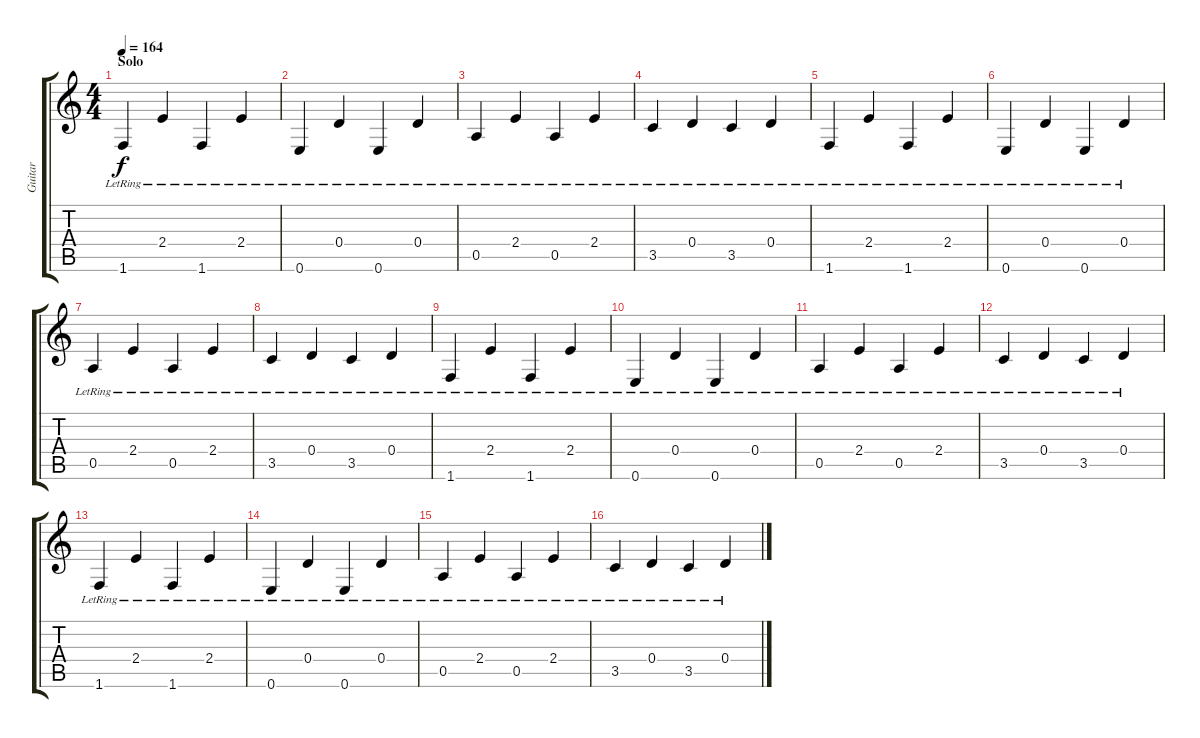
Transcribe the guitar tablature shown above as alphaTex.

\track ("Guitar" "Guitar") {instrument electricguitarjazz}
\staff {score tabs}
\tuning (E4 B3 G3 D3 A2 E2) {hide}
\ts (4 4)
\section ("" "Solo")
\tempo 164
\clef g2
\ks c
1.6{lr}.4{dy f} 2.4{lr}.4 1.6{lr}.4 2.4{lr}.4 |
0.6{lr}.4 0.4{lr}.4 0.6{lr}.4 0.4{lr}.4 |
0.5{lr}.4 2.4{lr}.4 0.5{lr}.4 2.4{lr}.4 |
3.5{lr}.4 0.4{lr}.4 3.5{lr}.4 0.4{lr}.4 |
1.6{lr}.4 2.4{lr}.4 1.6{lr}.4 2.4{lr}.4 |
0.6{lr}.4 0.4{lr}.4 0.6{lr}.4 0.4{lr}.4 |
0.5{lr}.4 2.4{lr}.4 0.5{lr}.4 2.4{lr}.4 |
3.5{lr}.4 0.4{lr}.4 3.5{lr}.4 0.4{lr}.4 |
1.6{lr}.4 2.4{lr}.4 1.6{lr}.4 2.4{lr}.4 |
0.6{lr}.4 0.4{lr}.4 0.6{lr}.4 0.4{lr}.4 |
0.5{lr}.4 2.4{lr}.4 0.5{lr}.4 2.4{lr}.4 |
3.5{lr}.4 0.4{lr}.4 3.5{lr}.4 0.4{lr}.4 |
1.6{lr}.4 2.4{lr}.4 1.6{lr}.4 2.4{lr}.4 |
0.6{lr}.4 0.4{lr}.4 0.6{lr}.4 0.4{lr}.4 |
0.5{lr}.4 2.4{lr}.4 0.5{lr}.4 2.4{lr}.4 |
3.5{lr}.4 0.4{lr}.4 3.5{lr}.4 0.4{lr}.4
